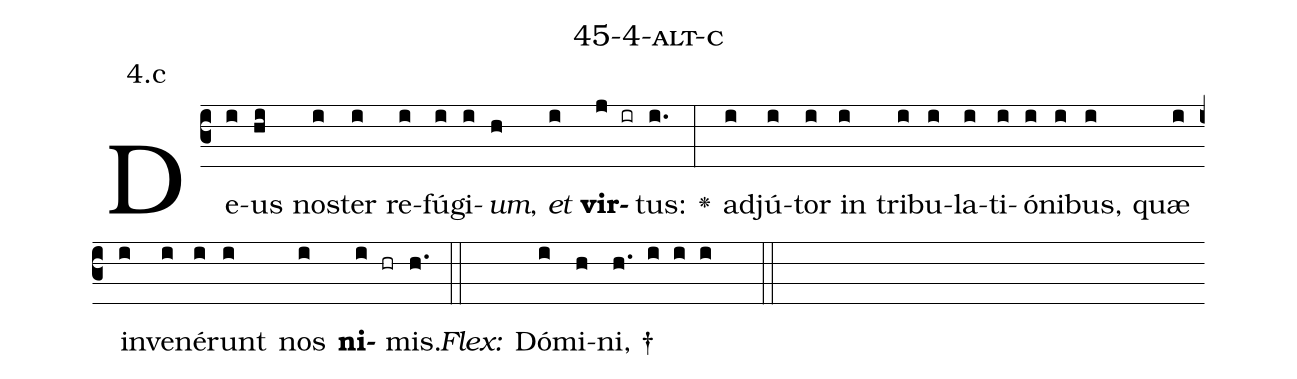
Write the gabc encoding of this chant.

name: 45-4-alt-c;
annotation: 4.c;
%%
(c3)De(i)us(hi) nos(i)ter(i) re(i)fú(i)gi(i)<i>um</i>,(h) <i>et</i>(i) <b>vir</b>(j ir)tus:(i.) <v>\greheightstar</v>(:) ad(i)jú(i)tor(i) in(i) tri(i)bu(i)la(i)ti(i)ó(i)ni(i)bus,(i) quæ(i) in(i)ve(i)né(i)runt(i) nos(i) <b>ni</b>(i hr)mis.(h.) (::)
<i>Flex:</i>()  Dó(i)mi(h)ni, †(h. i i i  ::)

%E(i) u(i) o(i) u(i) a(i) e.(h.) (::)
